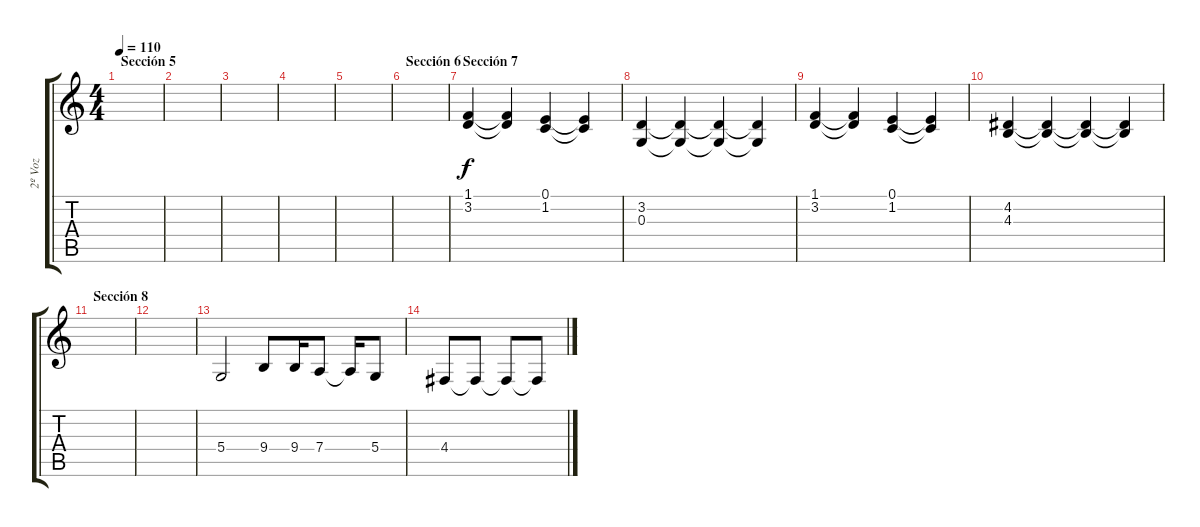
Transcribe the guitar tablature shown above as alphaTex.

\track ("2º Voz" "2º Voz") {instrument flute}
\staff {score tabs}
\tuning (E4 B3 G3 D3 A2 E2) {hide}
\ts (4 4)
\section ("" "Sección 5")
\tempo 110
\clef g2
\ks c
|
|
|
|
|
\section ("" "Sección 6")
|
\section ("" "Sección 7")
(1.1 3.2).4 (1.1{t} 3.2{t}).4 (0.1 1.2).4 (0.1{t} 1.2{t}).4 |
(3.2 0.3).4 (3.2{t} 0.3{t}).4 (3.2{t} 0.3{t}).4 (3.2{t} 0.3{t}).4 |
(1.1 3.2).4 (1.1{t} 3.2{t}).4 (0.1 1.2).4 (0.1{t} 1.2{t}).4 |
(4.2 4.3).4 (4.2{t} 4.3{t}).4 (4.2{t} 4.3{t}).4 (4.2{t} 4.3{t}).4 |
\section ("" "Sección 8")
|
|
5.4.2 9.4.8 9.4.16 7.4.8 7.4{t}.16 5.4.8 |
4.4.8 4.4{t}.8 4.4{t}.8 4.4{t}.8
